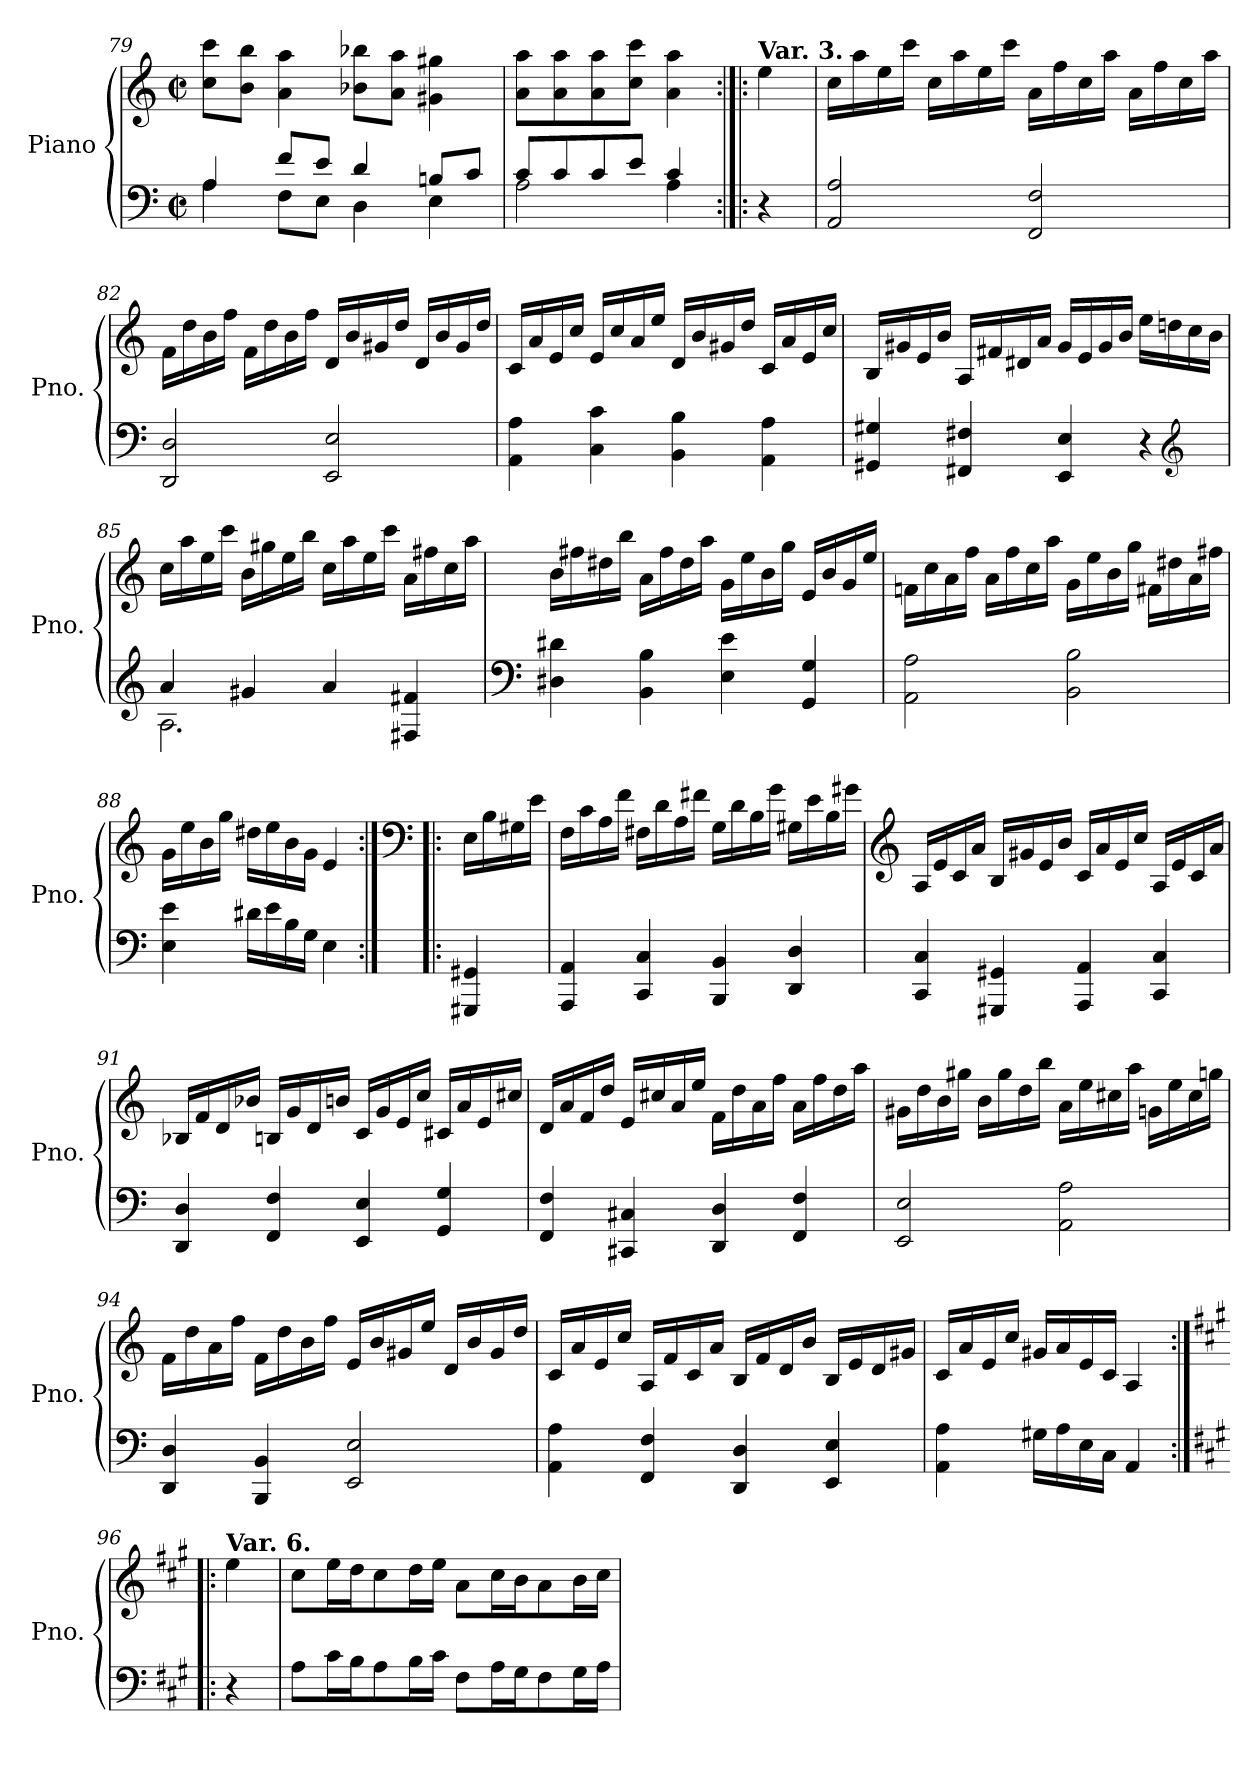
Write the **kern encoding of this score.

**kern	**kern
*part1	*part1
*staff2	*staff1
*I"Piano	*
*I'Pno.	*
*clefF4	*clefG2
*k[]	*k[]
*C:	*C:
*M2/2	*M2/2
*met(c|)	*met(c|)
=79	=79
*^	*
4A/	4A\	8cc\ 8ccc\L
.	.	8b\ 8bb\J
8f/L	8F\L	4a\ 4aa\
8e/J	8E\J	.
4d/	4D\	8b-X\ 8bb-X\L
.	.	8a\ 8aa\J
8Bn/L	4E\	4g#X\ 4gg#X\
8c/J	.	.
!!LO:PB:g=z
=80	=80	=80
8c/L	2A\	8a\ 8aa\L
8c/	.	8a\ 8aa\
8c/	.	8a\ 8aa\
8e/J	.	8cc\ 8ccc\J
4c/	4A\	4a\ 4aa\
=80X10:|!|:	=80X10:|!|:	=80X10:|!|:
!	!	!LO:TX:a:B:t=Var. 3.
*v	*v	*
4r	4ee\
=81	=81
2AA/ 2A/	16cc\LL
.	16aa\
.	16ee\
.	16ccc\JJ
.	16cc\LL
.	16aa\
.	16ee\
.	16ccc\JJ
2FF/ 2F/	16a\LL
.	16ff\
.	16cc\
.	16aa\JJ
.	16a\LL
.	16ff\
.	16cc\
.	16aa\JJ
=82	=82
2DD/ 2D/	16f\LL
.	16dd\
.	16b\
.	16ff\JJ
.	16f\LL
.	16dd\
.	16b\
.	16ff\JJ
2EE/ 2E/	16d/LL
.	16b/
.	16g#X/
.	16dd/JJ
.	16d/LL
.	16b/
.	16g#/
.	16dd/JJ
!!LO:LB:g=z
=83	=83
4AA\ 4A\	16c/LL
.	16a/
.	16e/
.	16cc/JJ
4C\ 4c\	16e/LL
.	16cc/
.	16a/
.	16ee/JJ
4BB\ 4B\	16d/LL
.	16b/
.	16g#X/
.	16dd/JJ
4AA\ 4A\	16c/LL
.	16a/
.	16e/
.	16cc/JJ
=84	=84
4GG#X/ 4G#X/	16B/LL
.	16g#X/
.	16e/
.	16b/JJ
4FF#X/ 4F#X/	16A/LL
.	16f#X/
.	16d#X/
.	16a/JJ
4EE/ 4E/	16g#/LL
.	16e/
.	16g#/
.	16b/JJ
4r	16ee\LL
.	16ddn\
*clefG2	*
.	16cc\
.	16b\JJ
!!LO:LB:g=z
=85	=85
*^	*
4a/	2.A\	16cc\LL
.	.	16aa\
.	.	16ee\
.	.	16ccc\JJ
4g#X/	.	16b\LL
.	.	16gg#X\
.	.	16ee\
.	.	16bb\JJ
4a/	.	16cc\LL
.	.	16aa\
.	.	16ee\
.	.	16ccc\JJ
4F#X/ 4f#X/	4ryy	16a\LL
.	.	16ff#X\
.	.	16cc\
.	.	16aa\JJ
*v	*v	*
!!LO:LB:g=z
=86	=86
*clefF4	*
4D#X\ 4d#X\	16b\LL
.	16ff#X\
.	16dd#X\
.	16bb\JJ
4BB\ 4B\	16a\LL
.	16ff#\
.	16dd#\
.	16aa\JJ
4E\ 4e\	16g\LL
.	16ee\
.	16b\
.	16gg\JJ
4GG/ 4G/	16e/LL
.	16b/
.	16g/
.	16ee/JJ
=87	=87
2AA\ 2A\	16fn\LL
.	16cc\
.	16a\
.	16ff\JJ
.	16a\LL
.	16ff\
.	16cc\
.	16aa\JJ
2BB\ 2B\	16g\LL
.	16ee\
.	16b\
.	16gg\JJ
.	16f#X\LL
.	16dd#X\
.	16a\
.	16ff#X\JJ
=88	=88
4E\ 4e\	16g\LL
.	16ee\
.	16b\
.	16gg\JJ
16d#X\LL	16dd#X\LL
16e\	16ee\
16B\	16b\
16G\JJ	16g\JJ
4E\	4e/
!!LO:LB:g=z
=88X11:|!|:	=88X11:|!|:
*	*clefF4
4GGG#X/ 4GG#X/	16E\LL
.	16B\
.	16G#X\
.	16e\JJ
=89	=89
4AAA/ 4AA/	16F\LL
.	16c\
.	16A\
.	16f\JJ
4CC/ 4C/	16F#X\LL
.	16d\
.	16A\
.	16f#X\JJ
4BBB/ 4BB/	16G\LL
.	16d\
.	16B\
.	16g\JJ
4DD/ 4D/	16G#X\LL
.	16e\
.	16B\
.	16g#X\JJ
=90	=90
*	*clefG2
4CC/ 4C/	16A/LL
.	16e/
.	16c/
.	16a/JJ
4GGG#X/ 4GG#X/	16B/LL
.	16g#X/
.	16e/
.	16b/JJ
4AAA/ 4AA/	16c/LL
.	16a/
.	16e/
.	16cc/JJ
4CC/ 4C/	16A/LL
.	16e/
.	16c/
.	16a/JJ
!!LO:LB:g=z
=91	=91
4DD/ 4D/	16B-X/LL
.	16f/
.	16d/
.	16b-X/JJ
4FF/ 4F/	16Bn/LL
.	16g/
.	16d/
.	16bn/JJ
4EE/ 4E/	16c/LL
.	16g/
.	16e/
.	16cc/JJ
4GG/ 4G/	16c#X/LL
.	16a/
.	16e/
.	16cc#X/JJ
=92	=92
4FF/ 4F/	16d/LL
.	16a/
.	16f/
.	16dd/JJ
4CC#X/ 4C#X/	16e/LL
.	16cc#X/
.	16a/
.	16ee/JJ
4DD/ 4D/	16f\LL
.	16dd\
.	16a\
.	16ff\JJ
4FF/ 4F/	16a\LL
.	16ff\
.	16dd\
.	16aa\JJ
!!LO:PB:g=z
=93	=93
2EE/ 2E/	16g#X\LL
.	16dd\
.	16b\
.	16gg#X\JJ
.	16b\LL
.	16gg#\
.	16dd\
.	16bb\JJ
2AA\ 2A\	16a\LL
.	16ee\
.	16cc#X\
.	16aa\JJ
.	16gn\LL
.	16ee\
.	16cc#\
.	16ggn\JJ
!!LO:LB:g=z
=94	=94
4DD/ 4D/	16f\LL
.	16dd\
.	16a\
.	16ff\JJ
4BBB/ 4BB/	16f\LL
.	16dd\
.	16b\
.	16ff\JJ
2EE/ 2E/	16e/LL
.	16b/
.	16g#X/
.	16ee/JJ
.	16d/LL
.	16b/
.	16g#/
.	16dd/JJ
=95	=95
4AA\ 4A\	16c/LL
.	16a/
.	16e/
.	16cc/JJ
4FF/ 4F/	16A/LL
.	16f/
.	16c/
.	16a/JJ
4DD/ 4D/	16B/LL
.	16f/
.	16d/
.	16b/JJ
4EE/ 4E/	16B/LL
.	16e/
.	16d/
.	16g#X/JJ
=96	=96
4AA\ 4A\	16c/LL
.	16a/
.	16e/
.	16cc/JJ
16G#X\LL	16g#X/LL
16A\	16a/
16E\	16e/
16C\JJ	16c/JJ
4AA/	4A/
!!LO:LB:g=z
=96X12:|!|:	=96X12:|!|:
*k[f#c#g#]	*k[f#c#g#]
*A:	*A:
!	!LO:TX:a:B:t=Var. 6.
4r	4ee\
=97	=97
8A\L	8cc#\L
16c#\L	16ee\L
16B\J	16dd\J
8A\	8cc#\
16B\L	16dd\L
16c#\JJ	16ee\JJ
8F#\L	8a\L
16A\L	16cc#\L
16G#\J	16b\J
8F#\	8a\
16G#\L	16b\L
16A\JJ	16cc#\JJ
=	=
*-	*-
